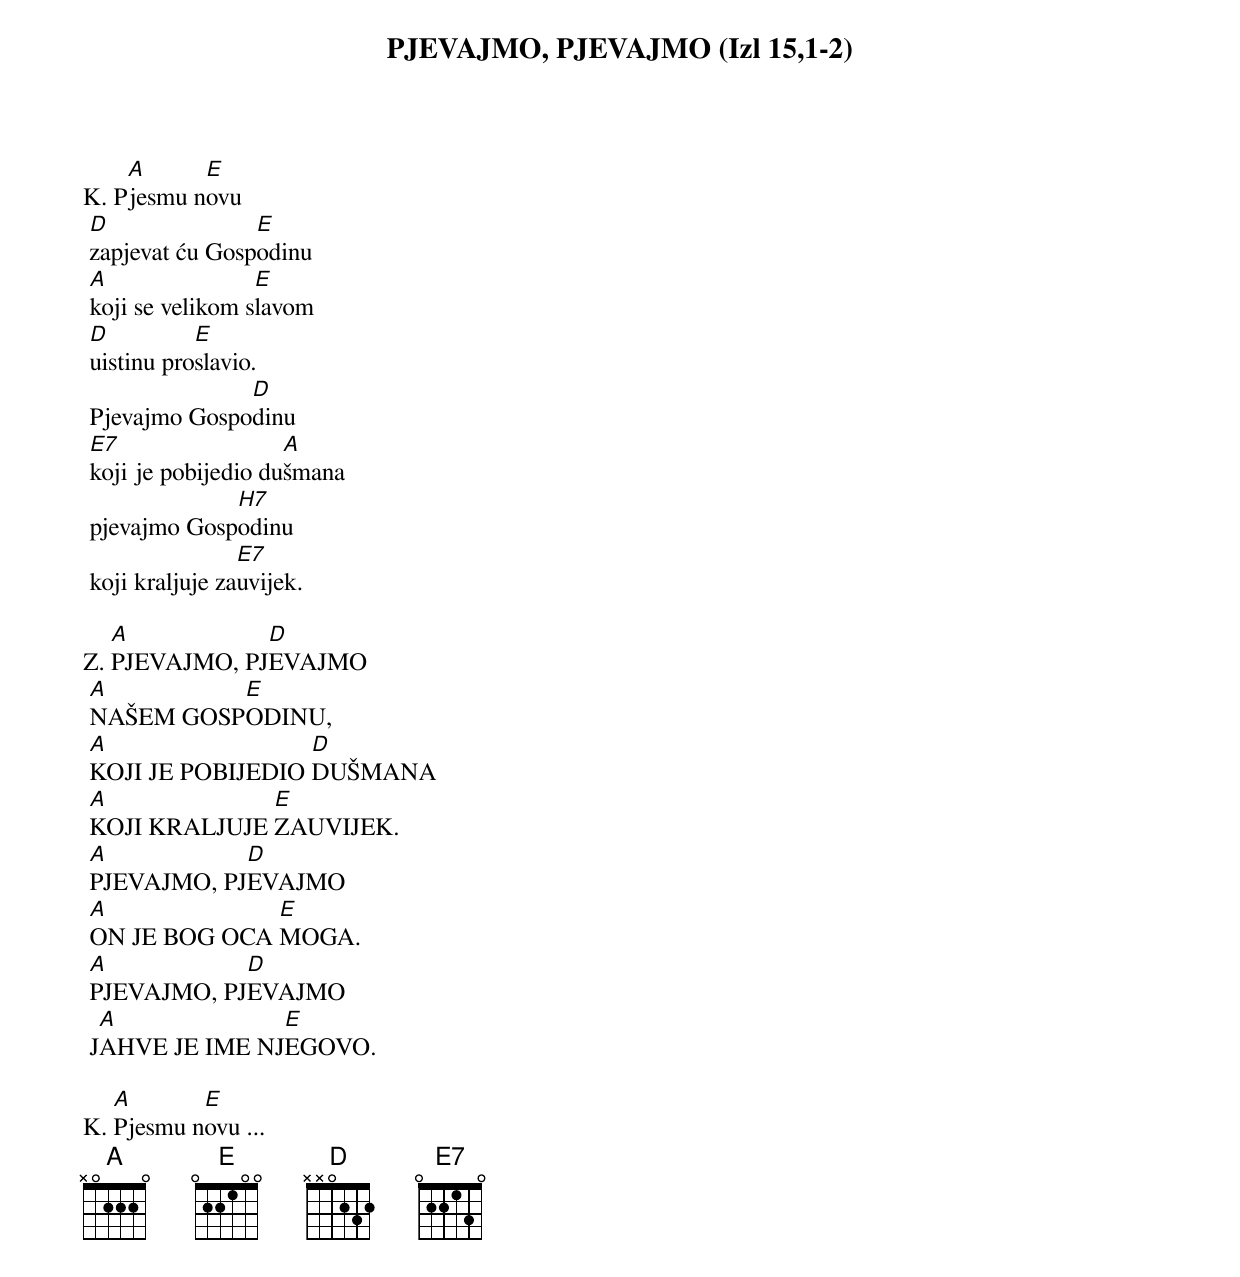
{title: PJEVAJMO, PJEVAJMO (Izl 15,1-2)}

K.	P[A]jesmu n[E]ovu
	[D]zapjevat ću Gosp[E]odinu
	[A]koji se velikom s[E]lavom
	[D]uistinu pro[E]slavio.
	Pjevajmo Gospo[D]dinu
	[E7]koji je pobijedio du[A]šmana
	pjevajmo Gosp[H7]odinu
	koji kraljuje za[E7]uvijek.

Z.	[A]PJEVAJMO, PJ[D]EVAJMO
	[A]NAŠEM GOSP[E]ODINU,
	[A]KOJI JE POBIJEDIO [D]DUŠMANA
	[A]KOJI KRALJUJE [E]ZAUVIJEK.
	[A]PJEVAJMO, PJ[D]EVAJMO
	[A]ON JE BOG OCA [E]MOGA.
	[A]PJEVAJMO, PJ[D]EVAJMO
	J[A]AHVE JE IME NJ[E]EGOVO.

K.	[A]Pjesmu n[E]ovu ...
